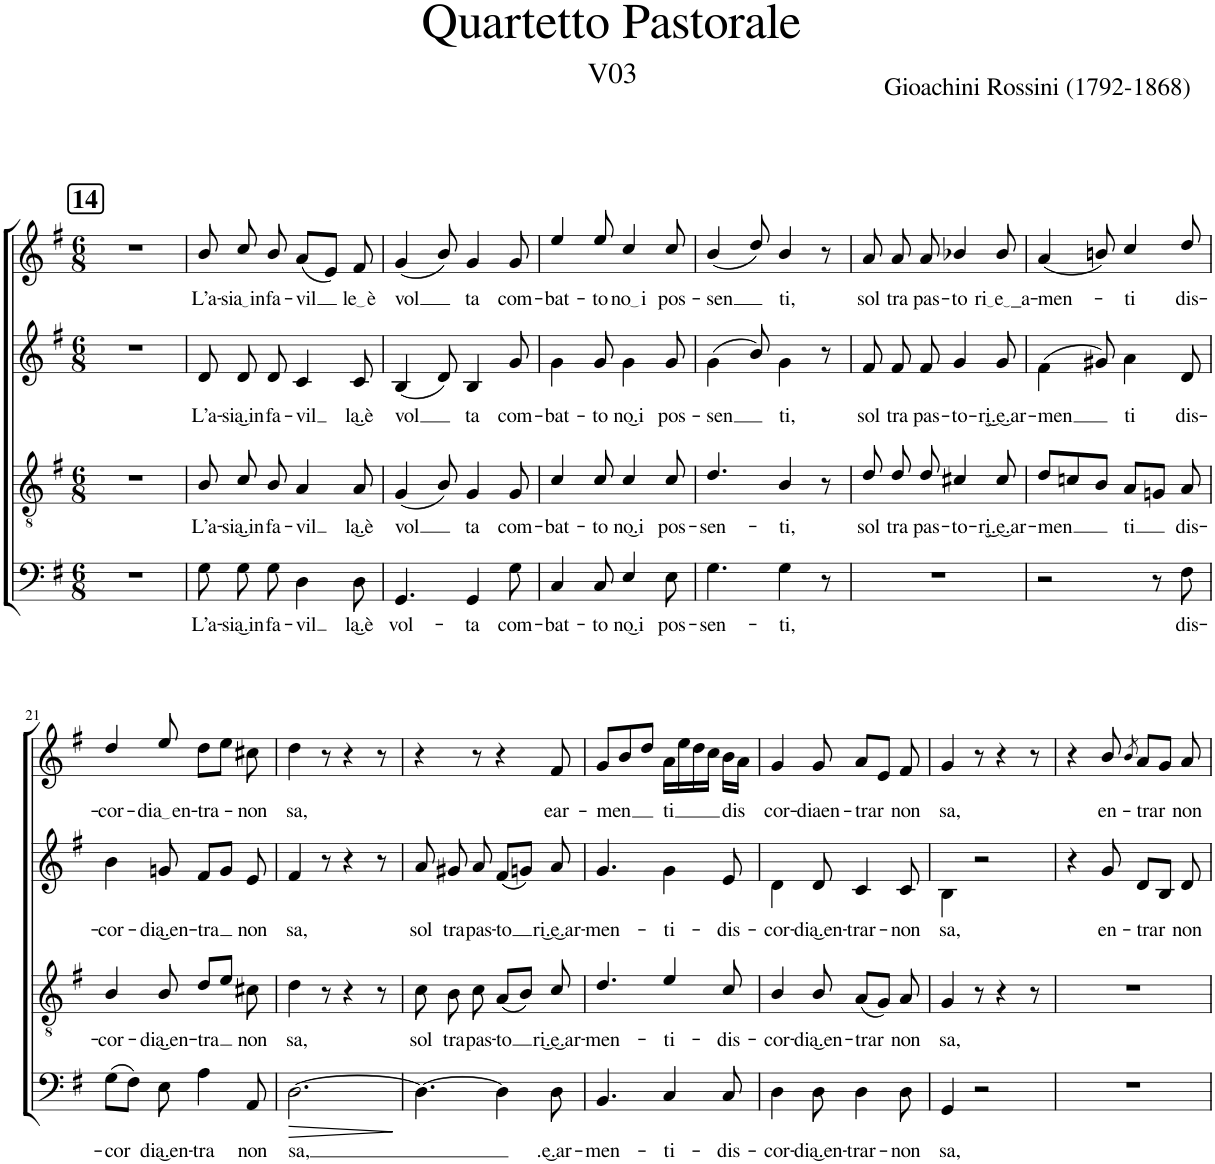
**kern	**text	**dynam	**kern	**text	**kern	**text	**kern	**text
*part4	*part4	*part4	*part3	*part3	*part2	*part2	*part1	*part1
*staff4	*staff4	*staff4	*staff3	*staff3	*staff2	*staff2	*staff1	*staff1
*I"Bass	*	*	*I"Tenor	*	*I"Alto	*	*I"Soprano	*
*	*	*	*I'T	*	*	*	*	*
*clefF4	*	*	*clefGv2	*	*clefG2	*	*clefG2	*
*Trd7c12	*	*	*	*	*Trd1c2	*	*	*
*k[f#]	*	*	*k[f#]	*	*k[f#]	*	*k[f#]	*
*M6/8	*	*	*M6/8	*	*M6/8	*	*M6/8	*
!!LO:REH:place=s1:a:B:cj:fs=14:t=14
=1	=1	=1	=1	=1	=1	=1	=1	=1
2.r	.	.	2.r	.	2.r	.	2.r	.
=15	=15	=15	=15	=15	=15	=15	=15	=15
!	!LO:LY:b	!	!	!LO:LY:b	!	!LO:LY:b	!	!LO:LY:b
8G\	L’a-	.	8B/	L’a-	8d/	L’a-	8b/	L’a-
!	!LO:LY:b	!	!	!LO:LY:b	!	!LO:LY:b	!	!LO:LY:b
8G\	-sia͜.in	.	8c/	-sia͜.in	8d/	-sia͜.in	8cc/	sia in
!	!LO:LY:b	!	!	!LO:LY:b	!	!LO:LY:b	!	!LO:LY:b
8G\	fa-	.	8B/	fa-	8d/	fa-	8b/	fa-
!	!LO:LY:b	!	!	!LO:LY:b	!	!LO:LY:b	!	!LO:LY:b
4D\	-vil	.	4A/	-vil	4c/	-vil	(8a/L	-vil
.	.	.	.	.	.	.	8e/J)	.
!	!LO:LY:b	!	!	!LO:LY:b	!	!LO:LY:b	!	!LO:LY:b
8D\	la͜.è	.	8A/	la͜.è	8c/	la͜.è	8f#/	le è
=16	=16	=16	=16	=16	=16	=16	=16	=16
!	!LO:LY:b	!	!	!LO:LY:b	!	!LO:LY:b	!	!LO:LY:b
4.GG/	vol-	.	(4G/	-vol	(4B/	-vol	(4g/	-vol
.	.	.	8B/)	.	8d/)	.	8b/)	.
!	!LO:LY:b	!	!	!LO:LY:b	!	!LO:LY:b	!	!LO:LY:b
4GG/	-ta	.	4G/	ta	4B/	ta	4g/	ta
!	!LO:LY:b	!	!	!LO:LY:b	!	!LO:LY:b	!	!LO:LY:b
8G\	com-	.	8G/	com-	8g/	com-	8g/	com-
=17	=17	=17	=17	=17	=17	=17	=17	=17
!	!LO:LY:b	!	!	!LO:LY:b	!	!LO:LY:b	!	!LO:LY:b
4C/	-bat-	.	4c/	-bat-	4g\	-bat-	4ee/	-bat-
!	!LO:LY:b	!	!	!LO:LY:b	!	!LO:LY:b	!	!LO:LY:b
8C/	-to	.	8c/	-to	8g/	-to	8ee/	-to
!	!LO:LY:b	!	!	!LO:LY:b	!	!LO:LY:b	!	!LO:LY:b
4E/	no͜.i	.	4c/	no͜.i	4g\	no͜.i	4cc/	no i
!	!LO:LY:b	!	!	!LO:LY:b	!	!LO:LY:b	!	!LO:LY:b
8E\	pos-	.	8c/	pos-	8g/	pos-	8cc/	pos-
=18	=18	=18	=18	=18	=18	=18	=18	=18
!	!LO:LY:b	!	!	!LO:LY:b	!	!LO:LY:b	!	!LO:LY:b
4.G\	-sen-	.	4.d/	-sen-	(4g\	-sen	(4b/	-sen
.	.	.	.	.	8b/)	.	8dd/)	.
!	!LO:LY:b	!	!	!LO:LY:b	!	!LO:LY:b	!	!LO:LY:b
4G\	-ti,	.	4B/	-ti,	4g\	ti,	4b/	ti,
8r	.	.	8r	.	8r	.	8r	.
=19	=19	=19	=19	=19	=19	=19	=19	=19
!	!	!	!	!LO:LY:b	!	!LO:LY:b	!	!LO:LY:b
2.r	.	.	8d/	sol	8f#/	sol	8a/	sol
!	!	!	!	!LO:LY:b	!	!LO:LY:b	!	!LO:LY:b
.	.	.	8d/	tra	8f#/	tra	8a/	tra
!	!	!	!	!LO:LY:b	!	!LO:LY:b	!	!LO:LY:b
.	.	.	8d/	pas-	8f#/	pas-	8a/	pas-
!	!	!	!	!LO:LY:b	!	!LO:LY:b	!	!LO:LY:b
.	.	.	4c#X/	-to-	4g/	-to-	4b-X/	-to
!	!	!	!	!LO:LY:b	!	!LO:LY:b	!	!LO:LY:b
.	.	.	8c#/	-ri̮͜.e͜.ar-	8g/	-ri̮͜.e͜.ar-	8b-/	ri e _a
=20	=20	=20	=20	=20	=20	=20	=20	=20
!	!	!	!	!LO:LY:b	!	!LO:LY:b	!	!LO:LY:b
2r	.	.	8d/L	-men	(4f#\	-men	(4a/	-men-
.	.	.	8cn/	.	.	.	.	.
.	.	.	8B/J	.	8g#X/)	.	8bn/)	.
!	!	!	!	!LO:LY:b	!	!LO:LY:b	!	!LO:LY:b
.	.	.	8A/L	ti	4a\	ti	4cc/	-ti
8r	.	.	8Gn/J	.	.	.	.	.
!	!LO:LY:b	!	!	!LO:LY:b	!	!LO:LY:b	!	!LO:LY:b
8F#\	dis-	.	8A/	dis-	8d/	dis-	8dd/	dis-
!!LO:LB:g=z
=21	=21	=21	=21	=21	=21	=21	=21	=21
!	!LO:LY:b	!	!	!LO:LY:b	!	!LO:LY:b	!	!LO:LY:b
(8G\L	-cor	.	4B/	-cor-	4b\	-cor-	4dd/	-cor-
8F#\J)	.	.	.	.	.	.	.	.
!	!LO:LY:b	!	!	!LO:LY:b	!	!LO:LY:b	!	!LO:LY:b
8E\	dia͜.en-	.	8B/	-dia͜.en-	8gn/	-dia͜.en-	8ee/	dia en
!	!LO:LY:b	!	!	!LO:LY:b	!	!LO:LY:b	!	!LO:LY:b
4A\	-tra	.	8d/L	-tra	8f#/L	-tra	8dd\L	-tra-
.	.	.	8e/J	.	8g/J	.	8ee\J	.
!	!LO:LY:b	!	!	!LO:LY:b	!	!LO:LY:b	!	!LO:LY:b
8AA/	non	.	8c#X\	non	8e/	non	8cc#X\	-non
=22	=22	=22	=22	=22	=22	=22	=22	=22
!	!LO:LY:b	!LO:HP:b	!	!LO:LY:b	!	!LO:LY:b	!	!LO:LY:b
[2.D\	sa,	>	4d\	sa,	4f#/	sa,	4dd\	sa,
.	.	.	8r	.	8r	.	8r	.
.	.	.	4r	.	4r	.	4r	.
.	.	.	8r	.	8r	.	8r	.
.	.	]	.	.	.	.	.	.
=23	=23	=23	=23	=23	=23	=23	=23	=23
!	!	!	!	!LO:LY:b	!	!LO:LY:b	!	!
4.D\_	.	.	8c\	sol	8a/	sol	4r	.
!	!	!	!	!LO:LY:b	!	!LO:LY:b	!	!
.	.	.	8B\	tra	8g#X/	tra	.	.
!	!	!	!	!LO:LY:b	!	!LO:LY:b	!	!
.	.	.	8c\	pas-	8a/	pas-	8r	.
!	!	!	!	!LO:LY:b	!	!LO:LY:b	!	!
4D\]	.	.	(8A/L	-to	(8f#/L	-to	4r	.
.	.	.	8B/J)	.	8gn/J)	.	.	.
!	!LO:LY:b	!	!	!LO:LY:b	!	!LO:LY:b	!	!LO:LY:b
8D\	.e͜.ar-	.	8c/	ri͜.e͜.ar-	8a/	ri͜.e͜.ar-	8f#/	ear-
=24	=24	=24	=24	=24	=24	=24	=24	=24
!	!LO:LY:b	!	!	!LO:LY:b	!	!LO:LY:b	!	!LO:LY:b
4.BB/	-men-	.	4.d/	-men-	4.g/	-men-	8g/L	-men
.	.	.	.	.	.	.	8b/	.
.	.	.	.	.	.	.	8dd/J	.
!	!LO:LY:b	!	!	!LO:LY:b	!	!LO:LY:b	!	!LO:LY:b
4C/	-ti-	.	4e/	-ti-	4g\	-ti-	16a\LL	-ti
.	.	.	.	.	.	.	16ee\	.
.	.	.	.	.	.	.	16dd\	.
.	.	.	.	.	.	.	16cc\JJ	.
!	!LO:LY:b	!	!	!LO:LY:b	!	!LO:LY:b	!	!LO:LY:b
8C/	-dis-	.	8c/	-dis-	8e/	-dis-	16b\LL	-dis
.	.	.	.	.	.	.	16a\JJ	.
=25	=25	=25	=25	=25	=25	=25	=25	=25
!	!LO:LY:b	!	!	!LO:LY:b	!	!LO:LY:b	!	!LO:LY:b
4D\	-cor-	.	4B/	-cor-	4d\	-cor-	4g/	cor-
!	!LO:LY:b	!	!	!LO:LY:b	!	!LO:LY:b	!	!LO:LY:b
8D\	-dia͜.en-	.	8B/	-dia͜.en-	8d/	-dia͜.en-	8g/	-diaen-
!	!LO:LY:b	!	!	!LO:LY:b	!	!LO:LY:b	!	!LO:LY:b
4D\	-trar-	.	(8A/L	-trar	4c/	-trar-	8a/L	-trar
.	.	.	8G/J)	.	.	.	8e/J	.
!	!LO:LY:b	!	!	!LO:LY:b	!	!LO:LY:b	!	!LO:LY:b
8D\	-non	.	8A/	non	8c/	-non	8f#/	non
=26	=26	=26	=26	=26	=26	=26	=26	=26
!	!LO:LY:b	!	!	!LO:LY:b	!	!LO:LY:b	!	!LO:LY:b
4GG/	sa,	.	4G/	sa,	4B\	sa,	4g/	sa,
2r	.	.	8r	.	2r	.	8r	.
.	.	.	4r	.	.	.	4r	.
.	.	.	8r	.	.	.	8r	.
=27	=27	=27	=27	=27	=27	=27	=27	=27
2.r	.	.	2.r	.	4r	.	4r	.
!	!	!	!	!	!	!LO:LY:b	!	!LO:LY:b
.	.	.	.	.	8g/	en-	8b/	en-
.	.	.	.	.	.	.	8qb/	.
!	!	!	!	!	!	!LO:LY:b	!	!LO:LY:b
.	.	.	.	.	8d/L	-trar	8a/L	-trar
.	.	.	.	.	8B/J	.	8g/J	.
!	!	!	!	!	!	!LO:LY:b	!	!LO:LY:b
.	.	.	.	.	8d/	non	8a/	non
=	=	=	=	=	=	=	=	=
*-	*-	*-	*-	*-	*-	*-	*-	*-
